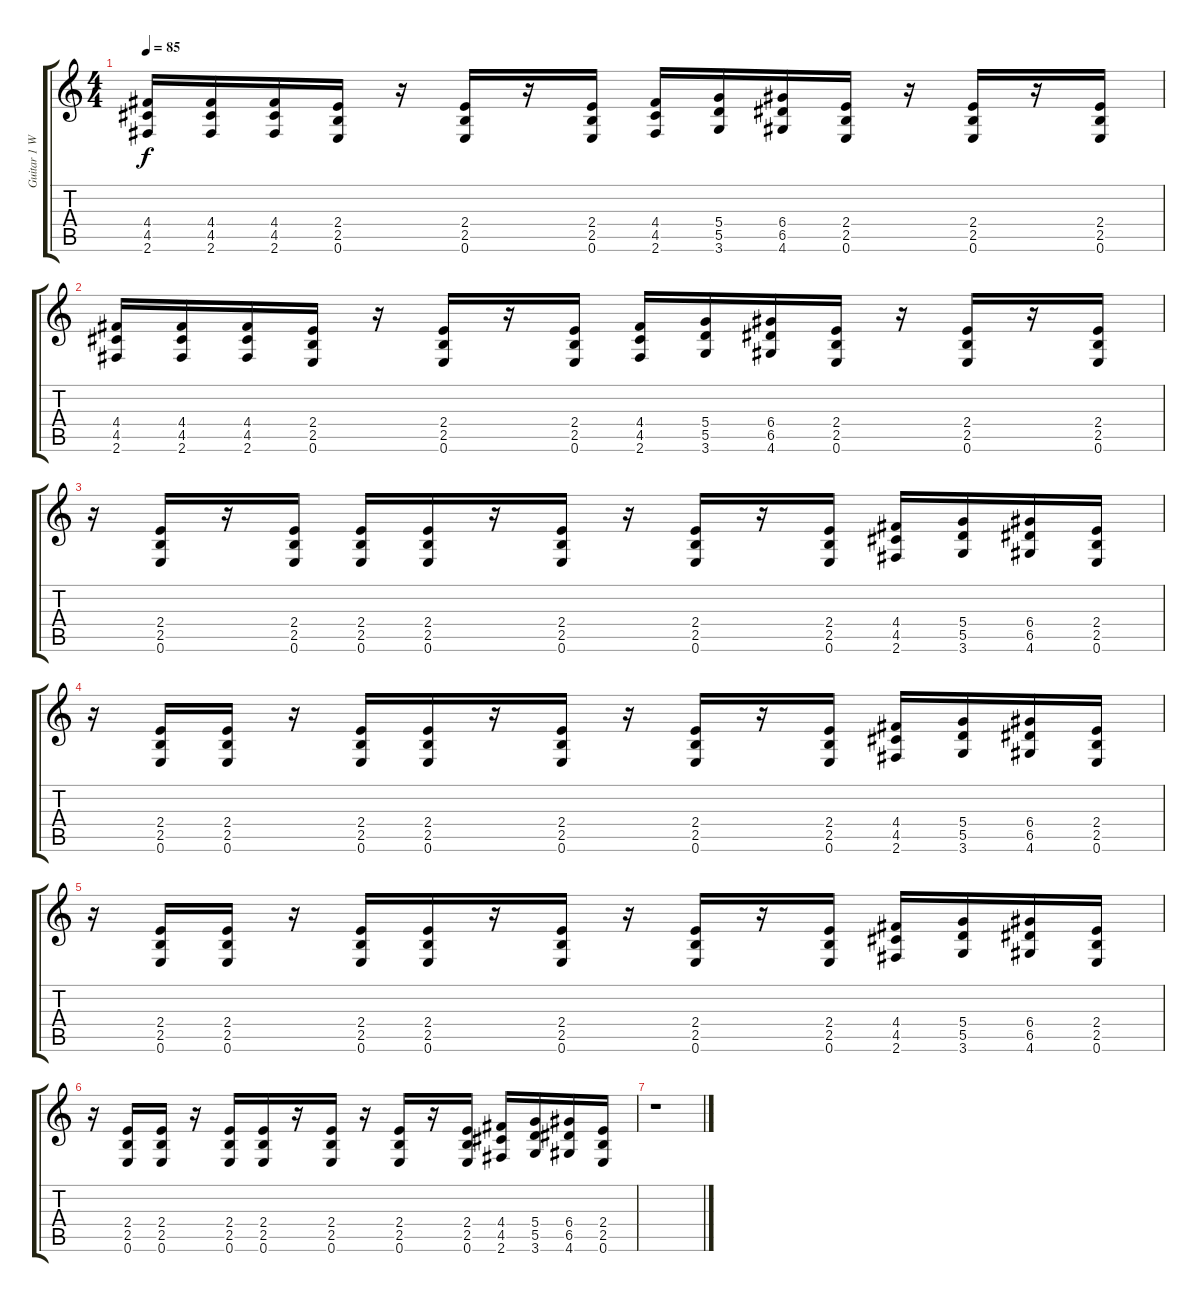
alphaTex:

\track ("Guitar 1 Wah" "Guitar 1 W") {instrument distortionguitar}
\staff {score tabs}
\tuning (E4 B3 G3 D3 A2 E2) {hide}
\ts (4 4)
\tempo 85
\clef g2
\ks c
(4.4 4.5 2.6).16{dy f} (4.4 4.5 2.6).16 (4.4 4.5 2.6).16 (2.4 2.5 0.6).16 r.16 (2.4 2.5 0.6).16 r.16 (2.4 2.5 0.6).16 (4.4 4.5 2.6).16 (5.4 5.5 3.6).16 (6.4 6.5 4.6).16 (2.4 2.5 0.6).16 r.16 (2.4 2.5 0.6).16 r.16 (2.4 2.5 0.6).16 |
(4.4 4.5 2.6).16 (4.4 4.5 2.6).16 (4.4 4.5 2.6).16 (2.4 2.5 0.6).16 r.16 (2.4 2.5 0.6).16 r.16 (2.4 2.5 0.6).16 (4.4 4.5 2.6).16 (5.4 5.5 3.6).16 (6.4 6.5 4.6).16 (2.4 2.5 0.6).16 r.16 (2.4 2.5 0.6).16 r.16 (2.4 2.5 0.6).16 |
r.16 (2.4 2.5 0.6).16 r.16 (2.4 2.5 0.6).16 (2.4 2.5 0.6).16 (2.4 2.5 0.6).16 r.16 (2.4 2.5 0.6).16 r.16 (2.4 2.5 0.6).16 r.16 (2.4 2.5 0.6).16 (4.4 4.5 2.6).16 (5.4 5.5 3.6).16 (6.4 6.5 4.6).16 (2.4 2.5 0.6).16 |
r.16 (2.4 2.5 0.6).16 (2.4 2.5 0.6).16 r.16 (2.4 2.5 0.6).16 (2.4 2.5 0.6).16 r.16 (2.4 2.5 0.6).16 r.16 (2.4 2.5 0.6).16 r.16 (2.4 2.5 0.6).16 (4.4 4.5 2.6).16 (5.4 5.5 3.6).16 (6.4 6.5 4.6).16 (2.4 2.5 0.6).16 |
r.16 (2.4 2.5 0.6).16 (2.4 2.5 0.6).16 r.16 (2.4 2.5 0.6).16 (2.4 2.5 0.6).16 r.16 (2.4 2.5 0.6).16 r.16 (2.4 2.5 0.6).16 r.16 (2.4 2.5 0.6).16 (4.4 4.5 2.6).16 (5.4 5.5 3.6).16 (6.4 6.5 4.6).16 (2.4 2.5 0.6).16 |
r.16 (2.4 2.5 0.6).16 (2.4 2.5 0.6).16 r.16 (2.4 2.5 0.6).16 (2.4 2.5 0.6).16 r.16 (2.4 2.5 0.6).16 r.16 (2.4 2.5 0.6).16 r.16 (2.4 2.5 0.6).16 (4.4 4.5 2.6).16 (5.4 5.5 3.6).16 (6.4 6.5 4.6).16 (2.4 2.5 0.6).16 |
r.1
